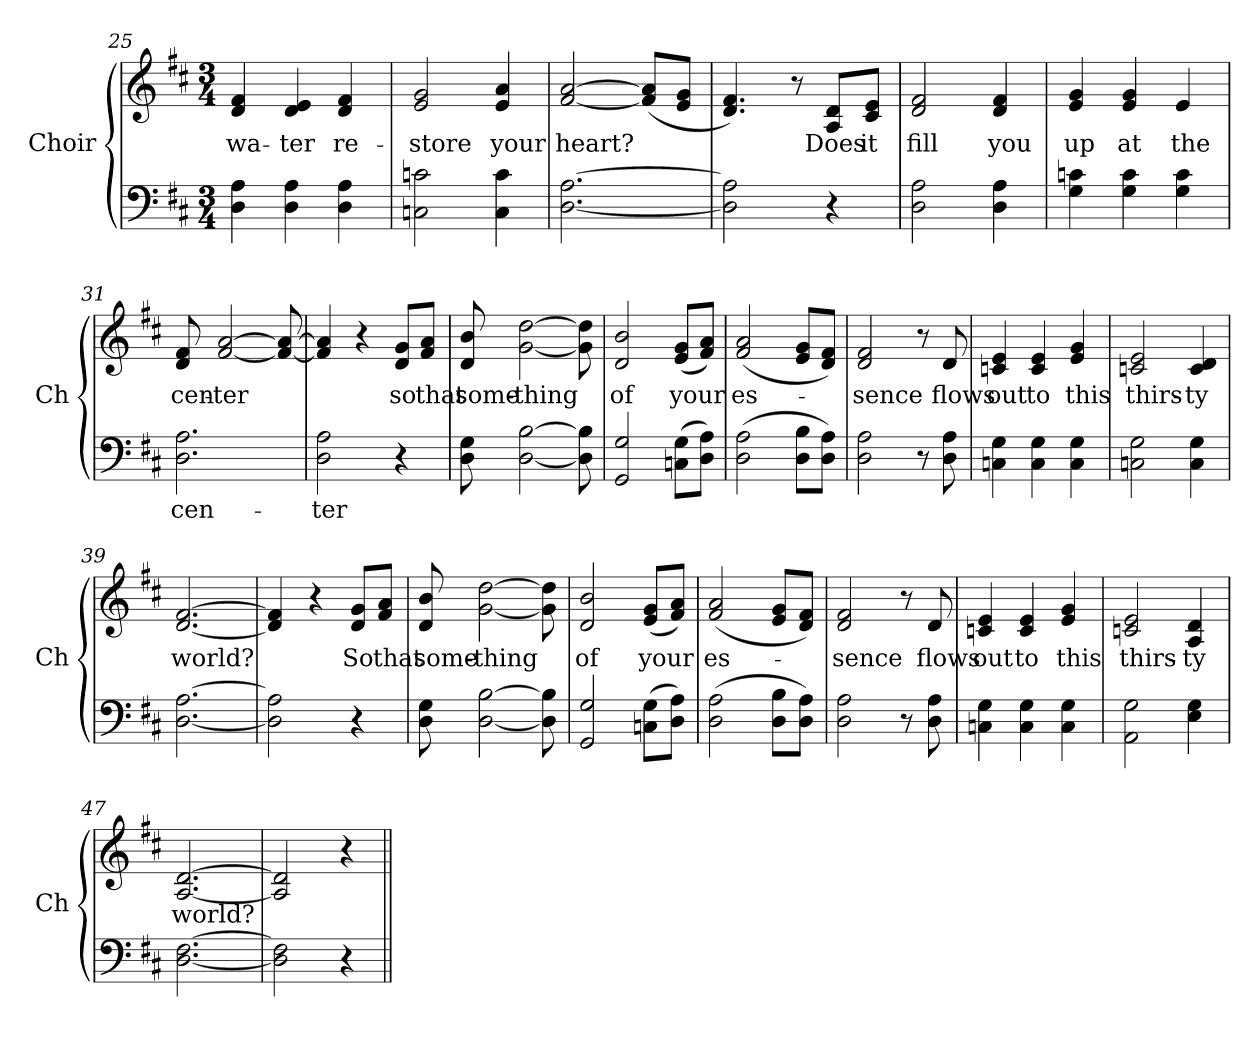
**kern	**text	**kern	**text
*part2	*part2	*part1	*part1
*staff2	*staff2	*staff1	*staff1
*I"Choir	*	*I"Choir	*
*I'Ch	*	*I'Ch	*
*clefF4	*	*clefG2	*
*k[f#c#]	*	*k[f#c#]	*
*M3/4	*	*M3/4	*
=25	=25	=25	=25
4D\ 4A\	.	4d/ 4f#/	wa-
4D\ 4A\	.	4d/ 4e/	-ter
4D\ 4A\	.	4d/ 4f#/	re-
=26	=26	=26	=26
2Cn\ 2cn\	.	2e/ 2g/	-store
4C\ 4c\	.	4e/ 4a/	your
=27	=27	=27	=27
[2.D\ [2.A\	.	[2f#/ [2a/	heart?
.	.	(<8f#] 8a]L	.
.	.	8e 8gJ	.
=28	=28	=28	=28
2D]\ 2A]\	.	4.d/ 4.f#/)	.
.	.	8r	.
4r	.	8A 8dL	Does
.	.	8c# 8eJ	it
=29	=29	=29	=29
2D\ 2A\	.	2d/ 2f#/	fill
4D\ 4A\	.	4d/ 4f#/	you
!!LO:LB:g=z
=30	=30	=30	=30
4G\ 4cn\	.	4e/ 4g/	up
4G\ 4c\	.	4e/ 4g/	at
4G\ 4c\	.	4e/	the
=31	=31	=31	=31
2.D\ 2.A\	cen-	8d/ 8f#/	cen-
.	.	[2f#/ [2a/	-ter
.	.	8f#_/ 8a_/	.
=32	=32	=32	=32
2D\ 2A\	-ter	4f#]/ 4a]/	.
.	.	4r	.
4r	.	8d 8gL	so
.	.	8f# 8aJ	that
=33	=33	=33	=33
8D\ 8G\	.	8d/ 8b/	some-
[2D\ [2B\	.	[2g\ [2dd\	-thing
8D]\ 8B]\	.	8g]\ 8dd]\	.
=34	=34	=34	=34
2GG/ 2G/	.	2d/ 2b/	of
(>8Cn 8GL	.	(<8e 8gL	your
8D 8AJ)	.	8f# 8aJ)	.
=35	=35	=35	=35
(2D\ 2A\	.	(2f#/ 2a/	es-
8D 8BL	.	8e 8gL	.
8D 8AJ)	.	8d 8f#J)	.
!!LO:LB:g=z
=36	=36	=36	=36
2D\ 2A\	.	2d/ 2f#/	-sence
8r	.	8r	.
8D\ 8A\	.	8d/	flows
=37	=37	=37	=37
4Cn\ 4G\	.	4cn/ 4e/	out
4C\ 4G\	.	4c/ 4e/	to
4C\ 4G\	.	4e/ 4g/	this
=38	=38	=38	=38
2Cn\ 2G\	.	2cn/ 2e/	thirs-
4C\ 4G\	.	4c/ 4d/	-ty
=39	=39	=39	=39
[2.D\ [2.A\	.	[2.d/ [2.f#/	world?
=40	=40	=40	=40
2D]\ 2A]\	.	4d]/ 4f#]/	.
.	.	4r	.
4r	.	8d 8gL	So
.	.	8f# 8aJ	that
=41	=41	=41	=41
8D\ 8G\	.	8d/ 8b/	some-
[2D\ [2B\	.	[2g\ [2dd\	-thing
8D]\ 8B]\	.	8g]\ 8dd]\	.
!!LO:LB:g=z
=42	=42	=42	=42
2GG/ 2G/	.	2d/ 2b/	of
(>8Cn 8GL	.	(<8e 8gL	your
8D 8AJ)	.	8f# 8aJ)	.
=43	=43	=43	=43
(2D\ 2A\	.	(2f#/ 2a/	es-
8D 8BL	.	8e 8gL	.
8D 8AJ)	.	8d 8f#J)	.
=44	=44	=44	=44
2D\ 2A\	.	2d/ 2f#/	-sence
8r	.	8r	.
8D\ 8A\	.	8d/	flows
=45	=45	=45	=45
4Cn\ 4G\	.	4cn/ 4e/	out
4C\ 4G\	.	4c/ 4e/	to
4C\ 4G\	.	4e/ 4g/	this
=46	=46	=46	=46
2AA\ 2G\	.	2cn/ 2e/	thirs-
4E\ 4G\	.	4A/ 4d/	-ty
=47	=47	=47	=47
[2.D\ [2.F#\	.	[2.A/ [2.d/	world?
=48	=48	=48	=48
2D]\ 2F#]\	.	2A]/ 2d]/	.
4r	.	4r	.
=||	=||	=||	=||
*-	*-	*-	*-
